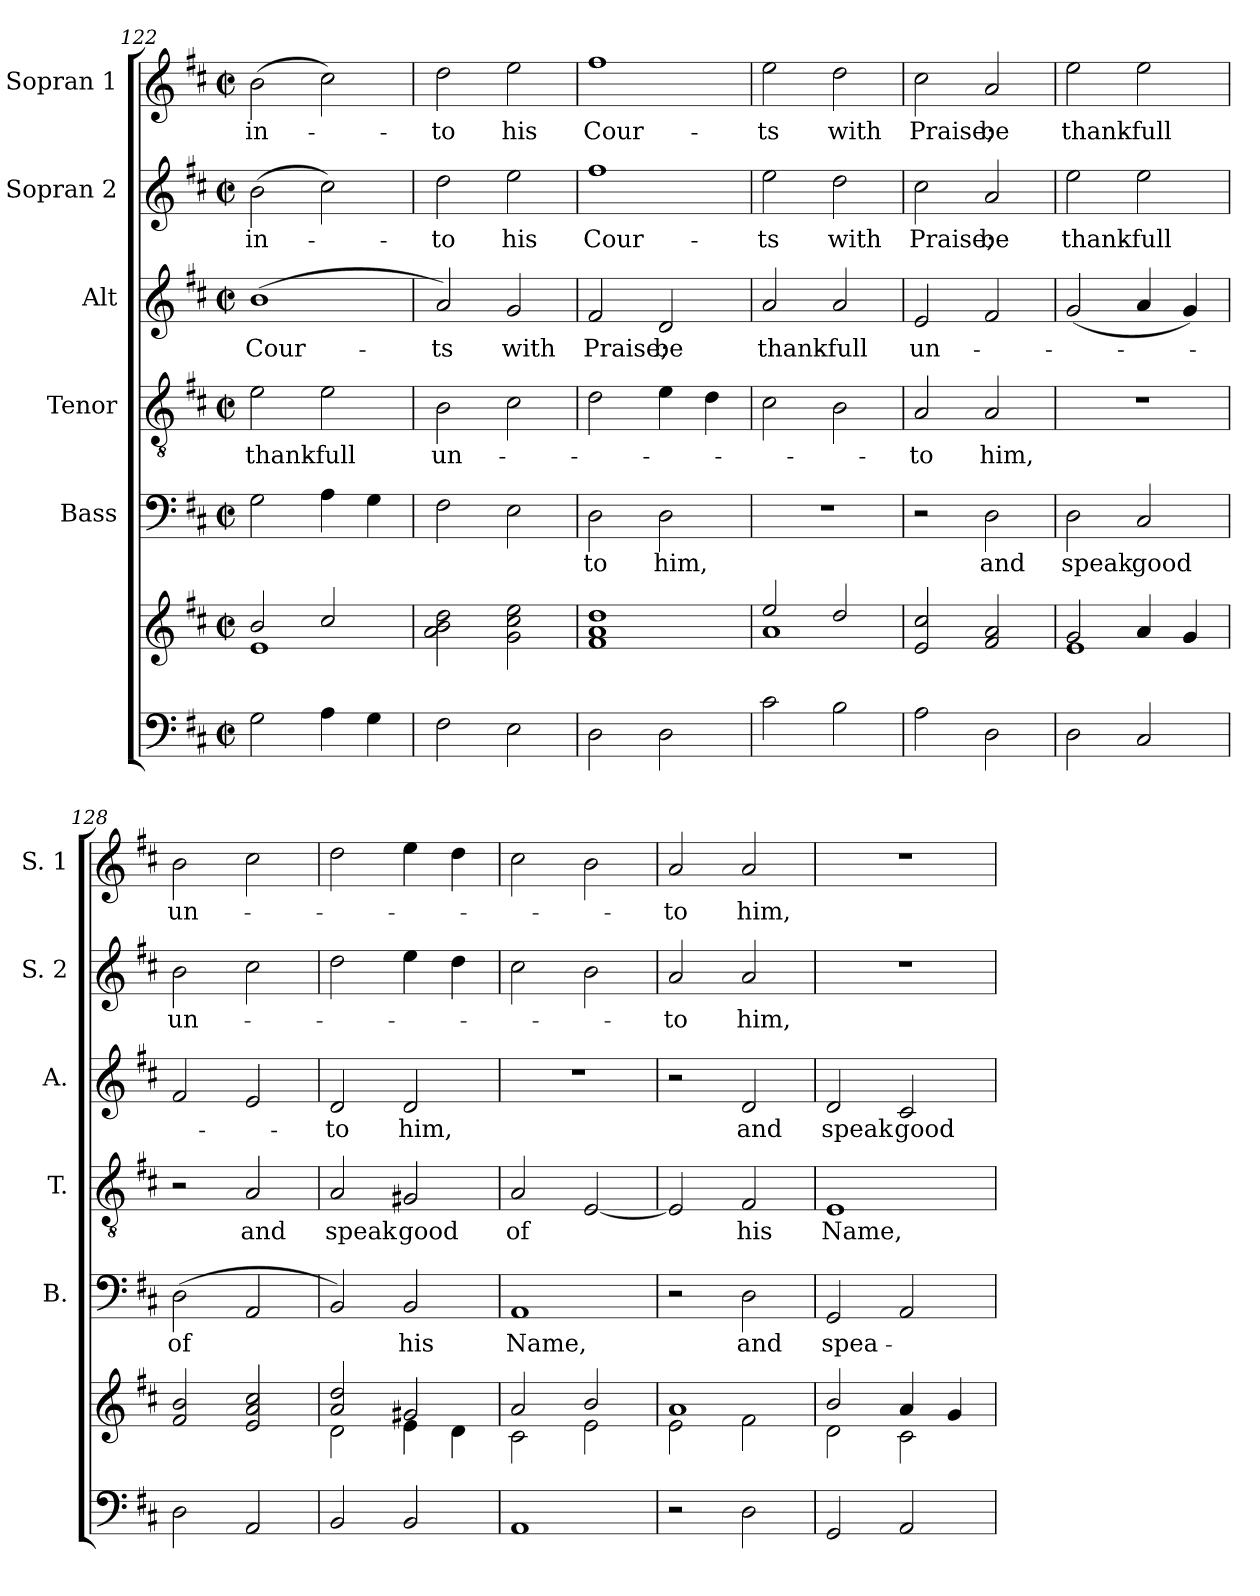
**kern	**kern	**kern	**text	**kern	**text	**kern	**text	**kern	**text	**kern	**text
*part6	*part6	*part5	*part5	*part4	*part4	*part3	*part3	*part2	*part2	*part1	*part1
*staff7	*staff6	*staff5	*staff5	*staff4	*staff4	*staff3	*staff3	*staff2	*staff2	*staff1	*staff1
*	*	*I"Bass	*	*I"Tenor	*	*I"Alt	*	*I"Sopran 2	*	*I"Sopran 1	*
*	*	*I'B.	*	*I'T.	*	*I'A.	*	*I'S. 2	*	*I'S. 1	*
!!LO:LB:g=z
*clefF4	*clefG2	*clefF4	*	*clefGv2	*	*clefG2	*	*clefG2	*	*clefG2	*
*k[f#c#]	*k[f#c#]	*k[f#c#]	*	*k[f#c#]	*	*k[f#c#]	*	*k[f#c#]	*	*k[f#c#]	*
*D:	*D:	*D:	*	*D:	*	*D:	*	*D:	*	*D:	*
*M2/2	*M2/2	*M2/2	*	*M2/2	*	*M2/2	*	*M2/2	*	*M2/2	*
*met(c|)	*met(c|)	*met(c|)	*	*met(c|)	*	*met(c|)	*	*met(c|)	*	*met(c|)	*
=122	=122	=122	=122	=122	=122	=122	=122	=122	=122	=122	=122
*	*^	*	*	*	*	*	*	*	*	*	*
!	!	!	!	!	!	!LO:LY:b	!	!LO:LY:b	!	!LO:LY:b	!	!LO:LY:b
2G\	2b/	1e	2G\	.	2e\	thank-	(>1b	Cour-	(>2b\	in-	(>2b\	in-
!	!	!	!	!	!	!LO:LY:b	!	!	!	!	!	!
4A\	2cc#/	.	4A\	.	2e\	-full	.	.	2cc#\)	.	2cc#\)	.
4G\	.	.	4G\	.	.	.	.	.	.	.	.	.
*	*v	*v	*	*	*	*	*	*	*	*	*	*
=123	=123	=123	=123	=123	=123	=123	=123	=123	=123	=123	=123
!	!	!	!	!	!LO:LY:b	!	!LO:LY:b	!	!LO:LY:b	!	!LO:LY:b
2F#\	2a\ 2b\ 2dd\	2F#\	.	2B\	un-	2a/)	-ts	2dd\	-to	2dd\	-to
!	!	!	!	!	!	!	!LO:LY:b	!	!LO:LY:b	!	!LO:LY:b
2E\	2g\ 2cc#\ 2ee\	2E\	.	2c#\	.	2g/	with	2ee\	his	2ee\	his
=124	=124	=124	=124	=124	=124	=124	=124	=124	=124	=124	=124
!	!	!	!LO:LY:b	!	!	!	!LO:LY:b	!	!LO:LY:b	!	!LO:LY:b
2D\	1f# 1a 1dd	2D\	-to	2d\	.	2f#/	Praise;	1ff#	Cour-	1ff#	Cour-
!	!	!	!LO:LY:b	!	!	!	!LO:LY:b	!	!	!	!
2D\	.	2D\	him,	4e\	.	2d/	be	.	.	.	.
.	.	.	.	4d\	.	.	.	.	.	.	.
=125	=125	=125	=125	=125	=125	=125	=125	=125	=125	=125	=125
*	*^	*	*	*	*	*	*	*	*	*	*
!	!	!	!	!	!	!	!	!LO:LY:b	!	!LO:LY:b	!	!LO:LY:b
2c#\	2ee/	1a	1r	.	2c#\	.	2a/	thank-	2ee\	-ts	2ee\	-ts
!	!	!	!	!	!	!	!	!LO:LY:b	!	!LO:LY:b	!	!LO:LY:b
2B\	2dd/	.	.	.	2B\	.	2a/	-full	2dd\	with	2dd\	with
*	*v	*v	*	*	*	*	*	*	*	*	*	*
=126	=126	=126	=126	=126	=126	=126	=126	=126	=126	=126	=126
!	!	!	!	!	!LO:LY:b	!	!LO:LY:b	!	!LO:LY:b	!	!LO:LY:b
2A\	2e/ 2cc#/	2r	.	2A/	-to	2e/	un-	2cc#\	Praise;	2cc#\	Praise;
!	!	!	!LO:LY:b	!	!LO:LY:b	!	!	!	!LO:LY:b	!	!LO:LY:b
2D\	2f#/ 2a/	2D\	and	2A/	him,	2f#/	.	2a/	be	2a/	be
=127	=127	=127	=127	=127	=127	=127	=127	=127	=127	=127	=127
*	*^	*	*	*	*	*	*	*	*	*	*
!	!	!	!	!LO:LY:b	!	!	!	!	!	!LO:LY:b	!	!LO:LY:b
2D\	2g/	1e	2D\	speak	1r	.	(<2g/	.	2ee\	thank-	2ee\	thank-
!	!	!	!	!LO:LY:b	!	!	!	!	!	!LO:LY:b	!	!LO:LY:b
2C#/	4a/	.	2C#/	good	.	.	4a/	.	2ee\	-full	2ee\	-full
.	4g/	.	.	.	.	.	4g/)	.	.	.	.	.
*	*v	*v	*	*	*	*	*	*	*	*	*	*
=128	=128	=128	=128	=128	=128	=128	=128	=128	=128	=128	=128
!	!	!	!LO:LY:b	!	!	!	!	!	!LO:LY:b	!	!LO:LY:b
2D\	2f#/ 2b/	(>2D\	of	2r	.	2f#/	.	2b\	un-	2b\	un-
!	!	!	!	!	!LO:LY:b	!	!	!	!	!	!
2AA/	2e/ 2a/ 2cc#/	2AA/	.	2A/	and	2e/	.	2cc#\	.	2cc#\	.
=129	=129	=129	=129	=129	=129	=129	=129	=129	=129	=129	=129
*	*^	*	*	*	*	*	*	*	*	*	*
!	!	!	!	!	!	!LO:LY:b	!	!LO:LY:b	!	!	!	!
2BB/	2a/ 2dd/	2d\	2BB/)	.	2A/	speak	2d/	-to	2dd\	.	2dd\	.
!	!	!	!	!LO:LY:b	!	!LO:LY:b	!	!LO:LY:b	!	!	!	!
2BB/	2g#X/	4e\	2BB/	his	2G#X/	good	2d/	him,	4ee\	.	4ee\	.
.	.	4d\	.	.	.	.	.	.	4dd\	.	4dd\	.
=130	=130	=130	=130	=130	=130	=130	=130	=130	=130	=130	=130	=130
!	!	!	!	!LO:LY:b	!	!LO:LY:b	!	!	!	!	!	!
1AA	2a/	2c#\	1AA	Name,	2A/	of	1r	.	2cc#\	.	2cc#\	.
.	2b/	2e\	.	.	[2E/	.	.	.	2b\	.	2b\	.
!!LO:PB:g=z
=131	=131	=131	=131	=131	=131	=131	=131	=131	=131	=131	=131	=131
!	!	!	!	!	!	!	!	!	!	!LO:LY:b	!	!LO:LY:b
2r	1a	2e\	2r	.	2E/]	.	2r	.	2a/	-to	2a/	-to
!	!	!	!	!LO:LY:b	!	!LO:LY:b	!	!LO:LY:b	!	!LO:LY:b	!	!LO:LY:b
2D\	.	2f#\	2D\	and	2F#/	his	2d/	and	2a/	him,	2a/	him,
=132	=132	=132	=132	=132	=132	=132	=132	=132	=132	=132	=132	=132
!	!	!	!	!LO:LY:b	!	!LO:LY:b	!	!LO:LY:b	!	!	!	!
2GG/	2b/	2d\	2GG/	spea-	1E	Name,	2d/	speak	1r	.	1r	.
!	!	!	!	!	!	!	!	!LO:LY:b	!	!	!	!
2AA/	4a/	2c#\	2AA/	.	.	.	2c#/	good	.	.	.	.
.	4g/	.	.	.	.	.	.	.	.	.	.	.
*	*v	*v	*	*	*	*	*	*	*	*	*	*
=	=	=	=	=	=	=	=	=	=	=	=
*-	*-	*-	*-	*-	*-	*-	*-	*-	*-	*-	*-
